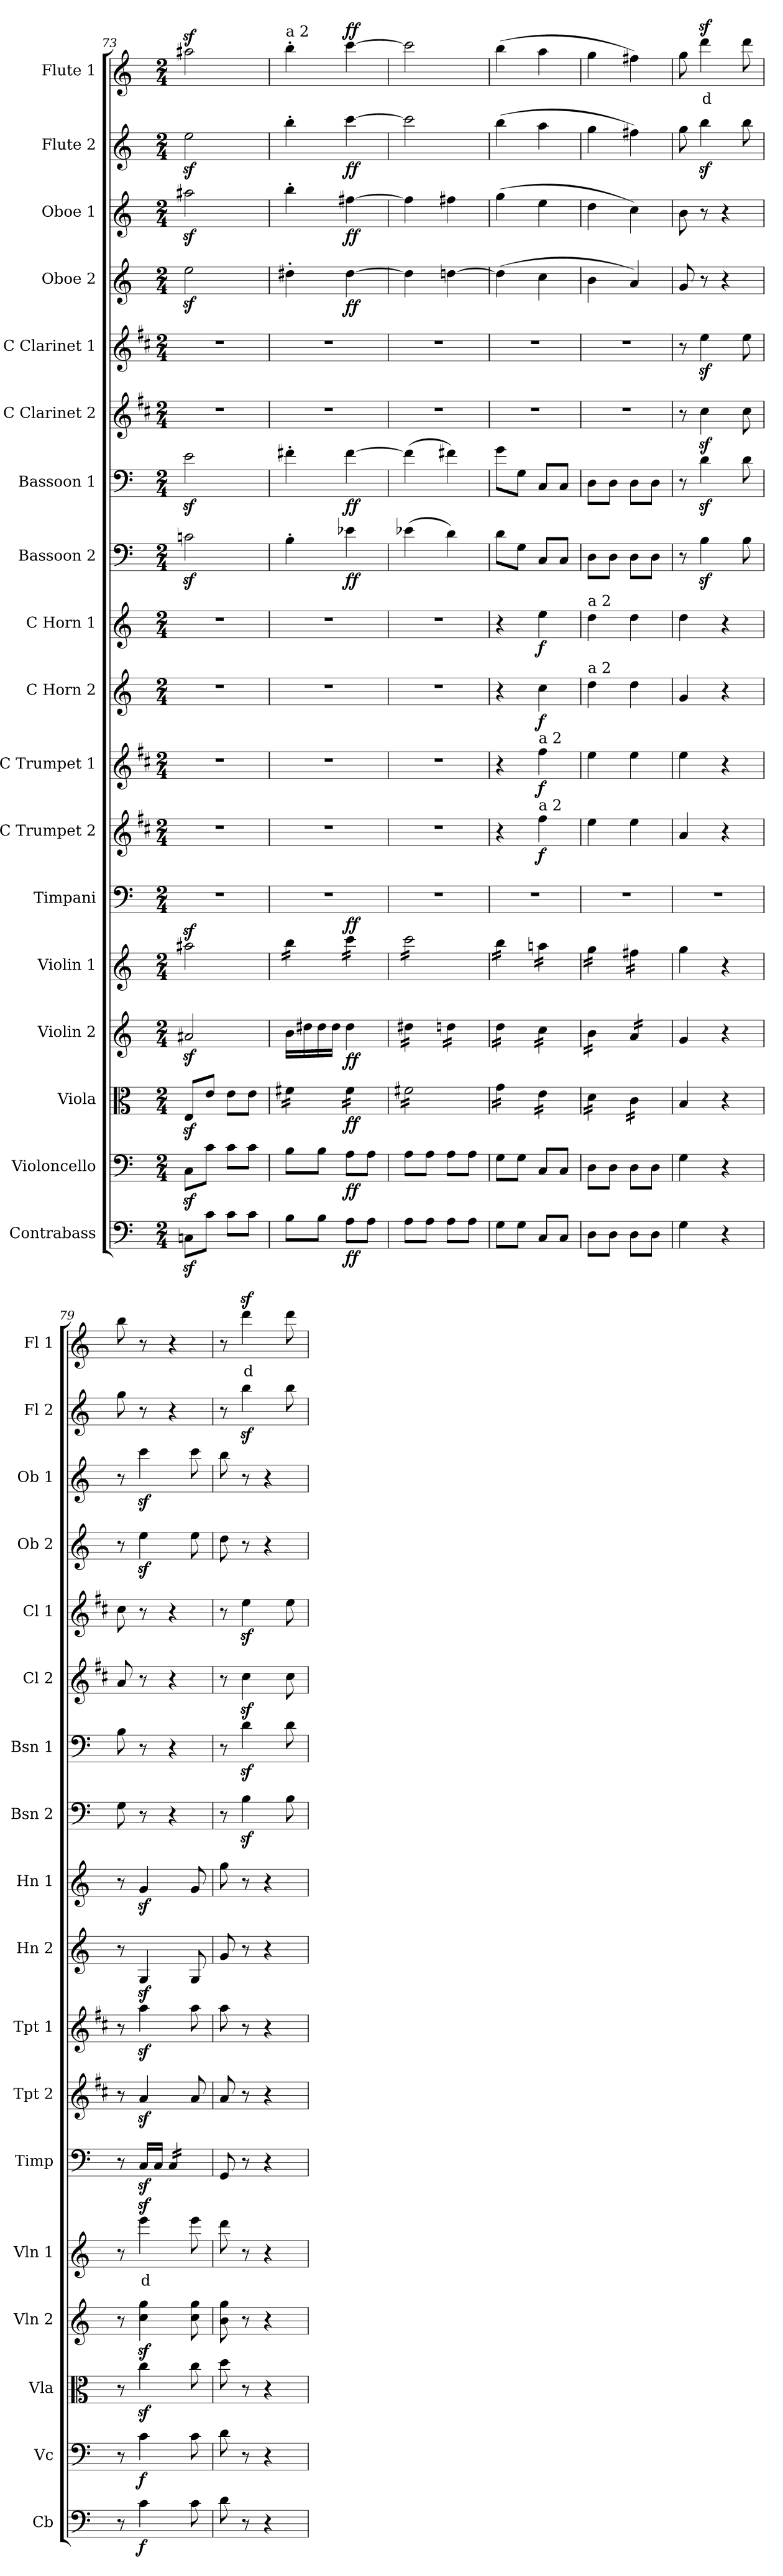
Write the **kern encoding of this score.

**kern	**dynam	**kern	**dynam	**kern	**dynam	**kern	**dynam	**kern	**text	**dynam	**kern	**kern	**dynam	**kern	**dynam	**kern	**dynam	**kern	**dynam	**kern	**dynam	**kern	**dynam	**kern	**kern	**kern	**dynam	**kern	**dynam	**kern	**dynam	**kern	**text	**dynam
*part18	*part18	*part17	*part17	*part16	*part16	*part15	*part15	*part14	*part14	*part14	*part13	*part12	*part12	*part11	*part11	*part10	*part10	*part9	*part9	*part8	*part8	*part7	*part7	*part6	*part5	*part4	*part4	*part3	*part3	*part2	*part2	*part1	*part1	*part1
*staff18	*staff18	*staff17	*staff17	*staff16	*staff16	*staff15	*staff15	*staff14	*staff14	*staff14	*staff13	*staff12	*staff12	*staff11	*staff11	*staff10	*staff10	*staff9	*staff9	*staff8	*staff8	*staff7	*staff7	*staff6	*staff5	*staff4	*staff4	*staff3	*staff3	*staff2	*staff2	*staff1	*staff1	*staff1
*I"Contrabass	*	*I"Violoncello	*	*I"Viola	*	*I"Violin 2	*	*I"Violin 1	*	*	*I"Timpani	*I"C Trumpet 2	*	*I"C Trumpet 1	*	*I"C Horn 2	*	*I"C Horn 1	*	*I"Bassoon 2	*	*I"Bassoon 1	*	*I"C Clarinet 2	*I"C Clarinet 1	*I"Oboe 2	*	*I"Oboe 1	*	*I"Flute 2	*	*I"Flute 1	*	*
*I'Cb	*	*I'Vc	*	*I'Vla	*	*I'Vln 2	*	*I'Vln 1	*	*	*I'Timp	*I'Tpt 2	*	*I'Tpt 1	*	*I'Hn 2	*	*I'Hn 1	*	*I'Bsn 2	*	*I'Bsn 1	*	*I'Cl 2	*I'Cl 1	*I'Ob 2	*	*I'Ob 1	*	*I'Fl 2	*	*I'Fl 1	*	*
*clefF4	*	*clefF4	*	*clefC3	*	*clefG2	*	*clefG2	*	*	*clefF4	*clefG2	*	*clefG2	*	*clefG2	*	*clefG2	*	*clefF4	*	*clefF4	*	*clefG2	*clefG2	*clefG2	*	*clefG2	*	*clefG2	*	*clefG2	*	*
*ITrd7c12	*	*	*	*	*	*	*	*	*	*	*	*ITrd1c2	*	*ITrd1c2	*	*ITrd7c12	*	*ITrd7c12	*	*	*	*	*	*ITrd1c2	*ITrd1c2	*	*	*	*	*	*	*	*	*
*k[]	*	*k[]	*	*k[]	*	*k[]	*	*k[]	*	*	*k[]	*k[]	*	*k[]	*	*k[]	*	*k[]	*	*k[]	*	*k[]	*	*k[]	*k[]	*k[]	*	*k[]	*	*k[]	*	*k[]	*	*
*M2/4	*	*M2/4	*	*M2/4	*	*M2/4	*	*M2/4	*	*	*M2/4	*M2/4	*	*M2/4	*	*M2/4	*	*M2/4	*	*M2/4	*	*M2/4	*	*M2/4	*M2/4	*M2/4	*	*M2/4	*	*M2/4	*	*M2/4	*	*
=73	=73	=73	=73	=73	=73	=73	=73	=73	=73	=73	=73	=73	=73	=73	=73	=73	=73	=73	=73	=73	=73	=73	=73	=73	=73	=73	=73	=73	=73	=73	=73	=73	=73	=73
8CCnz<\L	.	8Cz<\L	.	8Ez</L	.	2a#Xz</	.	2aa#Xz<\	.	.	2r	2r	.	2r	.	2r	.	2r	.	2cnz<\	.	2ez<\	.	2r	2r	2eez<\	.	2aa#Xz<\	.	2eez<\	.	2aa#Xz<\	.	.
8C\J	.	8c\J	.	8e/J	.	.	.	.	.	.	.	.	.	.	.	.	.	.	.	.	.	.	.	.	.	.	.	.	.	.	.	.	.	.
8C\L	.	8c\L	.	8e\L	.	.	.	.	.	.	.	.	.	.	.	.	.	.	.	.	.	.	.	.	.	.	.	.	.	.	.	.	.	.
8C\J	.	8c\J	.	8e\J	.	.	.	.	.	.	.	.	.	.	.	.	.	.	.	.	.	.	.	.	.	.	.	.	.	.	.	.	.	.
=74	=74	=74	=74	=74	=74	=74	=74	=74	=74	=74	=74	=74	=74	=74	=74	=74	=74	=74	=74	=74	=74	=74	=74	=74	=74	=74	=74	=74	=74	=74	=74	=74	=74	=74
!	!	!	!	!	!	!	!	!	!	!	!	!	!	!	!	!	!	!	!	!	!	!	!	!	!	!	!	!	!	!	!	!LO:TX:a:t=a 2	!	!
*	*	*	*	*tremolo	*	*	*	*	*	*	*	*	*	*	*	*	*	*	*	*	*	*	*	*	*	*	*	*	*	*	*	*	*	*
*	*	*	*	*	*	*	*	*tremolo	*	*	*	*	*	*	*	*	*	*	*	*	*	*	*	*	*	*	*	*	*	*	*	*	*	*
8BB\L	.	8B\L	.	16f#X\LL	.	16b\LL	.	16bb\LL	.	.	2r	2r	.	2r	.	2r	.	2r	.	4B'\	.	4f#X'\	.	2r	2r	4dd#X'\	.	4bb'\	.	4bb'\	.	4bb'\	.	.
.	.	.	.	16f#X\	.	16dd#X\	.	16bb\	.	.	.	.	.	.	.	.	.	.	.	.	.	.	.	.	.	.	.	.	.	.	.	.	.	.
8BB\J	.	8B\J	.	16f#X\	.	16dd#\	.	16bb\	.	.	.	.	.	.	.	.	.	.	.	.	.	.	.	.	.	.	.	.	.	.	.	.	.	.
.	.	.	.	16f#X\JJ	.	16dd#\JJ	.	16bb\JJ	.	.	.	.	.	.	.	.	.	.	.	.	.	.	.	.	.	.	.	.	.	.	.	.	.	.
!	!LO:DY:b	!	!LO:DY:b	!	!LO:DY:b	!	!LO:DY:b	!	!	!LO:DY:b	!	!	!	!	!	!	!	!	!	!	!LO:DY:b	!	!LO:DY:b	!	!	!	!LO:DY:b	!	!LO:DY:b	!	!LO:DY:b	!	!	!LO:DY:b
8AA\L	ff	8A\L	ff	16f#\LL	ff	4dd#\	ff	16ccc\LL	.	ff	.	.	.	.	.	.	.	.	.	4e-X\	ff	[4f#\	ff	.	.	[4dd#\	ff	[4ff#X\	ff	[4ccc\	ff	[4ccc\	.	ff
.	.	.	.	16f#\	.	.	.	16ccc\	.	.	.	.	.	.	.	.	.	.	.	.	.	.	.	.	.	.	.	.	.	.	.	.	.	.
8AA\J	.	8A\J	.	16f#\	.	.	.	16ccc\	.	.	.	.	.	.	.	.	.	.	.	.	.	.	.	.	.	.	.	.	.	.	.	.	.	.
.	.	.	.	16f#\JJ	.	.	.	16ccc\JJ	.	.	.	.	.	.	.	.	.	.	.	.	.	.	.	.	.	.	.	.	.	.	.	.	.	.
=75	=75	=75	=75	=75	=75	=75	=75	=75	=75	=75	=75	=75	=75	=75	=75	=75	=75	=75	=75	=75	=75	=75	=75	=75	=75	=75	=75	=75	=75	=75	=75	=75	=75	=75
*	*	*	*	*	*	*tremolo	*	*	*	*	*	*	*	*	*	*	*	*	*	*	*	*	*	*	*	*	*	*	*	*	*	*	*	*
8AA\L	.	8A\L	.	16f#X\LL	.	16dd#X\LL	.	16ccc\LL	.	.	2r	2r	.	2r	.	2r	.	2r	.	(4e-X\	.	(4f#\]	.	2r	2r	4dd#\]	.	4ff#\]	.	2ccc\]	.	2ccc\]	.	.
.	.	.	.	16f#X\	.	16dd#X\	.	16ccc\	.	.	.	.	.	.	.	.	.	.	.	.	.	.	.	.	.	.	.	.	.	.	.	.	.	.
8AA\J	.	8A\J	.	16f#X\	.	16dd#X\	.	16ccc\	.	.	.	.	.	.	.	.	.	.	.	.	.	.	.	.	.	.	.	.	.	.	.	.	.	.
.	.	.	.	16f#X\	.	16dd#X\JJ	.	16ccc\	.	.	.	.	.	.	.	.	.	.	.	.	.	.	.	.	.	.	.	.	.	.	.	.	.	.
8AA\L	.	8A\L	.	16f#X\	.	16ddn\LL	.	16ccc\	.	.	.	.	.	.	.	.	.	.	.	4d\)	.	4f#X\)	.	.	.	[4ddn\	.	4ff#X\	.	.	.	.	.	.
.	.	.	.	16f#X\	.	16ddn\	.	16ccc\	.	.	.	.	.	.	.	.	.	.	.	.	.	.	.	.	.	.	.	.	.	.	.	.	.	.
8AA\J	.	8A\J	.	16f#X\	.	16ddn\	.	16ccc\	.	.	.	.	.	.	.	.	.	.	.	.	.	.	.	.	.	.	.	.	.	.	.	.	.	.
.	.	.	.	16f#X\JJ	.	16ddn\JJ	.	16ccc\JJ	.	.	.	.	.	.	.	.	.	.	.	.	.	.	.	.	.	.	.	.	.	.	.	.	.	.
=76	=76	=76	=76	=76	=76	=76	=76	=76	=76	=76	=76	=76	=76	=76	=76	=76	=76	=76	=76	=76	=76	=76	=76	=76	=76	=76	=76	=76	=76	=76	=76	=76	=76	=76
8GG\L	.	8G\L	.	16g\LL	.	16dd\LL	.	16bb\LL	.	.	2r	4r	.	4r	.	4r	.	4r	.	8d\L	.	8g\L	.	2r	2r	(4dd\]	.	(4gg\	.	(4bb\	.	(4bb\	.	.
.	.	.	.	16g\	.	16dd\	.	16bb\	.	.	.	.	.	.	.	.	.	.	.	.	.	.	.	.	.	.	.	.	.	.	.	.	.	.
8GG\J	.	8G\J	.	16g\	.	16dd\	.	16bb\	.	.	.	.	.	.	.	.	.	.	.	8G\J	.	8G\J	.	.	.	.	.	.	.	.	.	.	.	.
.	.	.	.	16g\JJ	.	16dd\JJ	.	16bb\JJ	.	.	.	.	.	.	.	.	.	.	.	.	.	.	.	.	.	.	.	.	.	.	.	.	.	.
!	!	!	!	!	!	!	!	!	!	!	!	!	!	!LO:TX:a:t=a 2	!	!	!	!	!	!	!	!	!	!	!	!	!	!	!	!	!	!	!	!
!	!	!	!	!	!	!	!	!	!	!	!	!LO:TX:a:t=a 2	!	!	!	!	!	!	!	!	!	!	!	!	!	!	!	!	!	!	!	!	!	!
!	!	!	!	!	!	!	!	!	!	!	!	!	!LO:DY:b	!	!LO:DY:b	!	!LO:DY:b	!	!LO:DY:b	!	!	!	!	!	!	!	!	!	!	!	!	!	!	!
8CC/L	.	8C/L	.	16e\LL	.	16cc\LL	.	16aan\LL	.	.	.	4ee\	f	4ee\	f	4c\	f	4e\	f	8C/L	.	8C/L	.	.	.	4cc\	.	4ee\	.	4aa\	.	4aa\	.	.
.	.	.	.	16e\	.	16cc\	.	16aan\	.	.	.	.	.	.	.	.	.	.	.	.	.	.	.	.	.	.	.	.	.	.	.	.	.	.
8CC/J	.	8C/J	.	16e\	.	16cc\	.	16aan\	.	.	.	.	.	.	.	.	.	.	.	8C/J	.	8C/J	.	.	.	.	.	.	.	.	.	.	.	.
.	.	.	.	16e\JJ	.	16cc\JJ	.	16aan\JJ	.	.	.	.	.	.	.	.	.	.	.	.	.	.	.	.	.	.	.	.	.	.	.	.	.	.
=77	=77	=77	=77	=77	=77	=77	=77	=77	=77	=77	=77	=77	=77	=77	=77	=77	=77	=77	=77	=77	=77	=77	=77	=77	=77	=77	=77	=77	=77	=77	=77	=77	=77	=77
!	!	!	!	!	!	!	!	!	!	!	!	!	!	!	!	!	!	!LO:TX:a:t=a 2	!	!	!	!	!	!	!	!	!	!	!	!	!	!	!	!
!	!	!	!	!	!	!	!	!	!	!	!	!	!	!	!	!LO:TX:a:t=a 2	!	!	!	!	!	!	!	!	!	!	!	!	!	!	!	!	!	!
8DD\L	.	8D\L	.	16d\LL	.	16b\LL	.	16gg\LL	.	.	2r	4dd\	.	4dd\	.	4d\	.	4d\	.	8D\L	.	8D\L	.	2r	2r	4b\	.	4dd\	.	4gg\	.	4gg\	.	.
.	.	.	.	16d\	.	16b\	.	16gg\	.	.	.	.	.	.	.	.	.	.	.	.	.	.	.	.	.	.	.	.	.	.	.	.	.	.
8DD\J	.	8D\J	.	16d\	.	16b\	.	16gg\	.	.	.	.	.	.	.	.	.	.	.	8D\J	.	8D\J	.	.	.	.	.	.	.	.	.	.	.	.
.	.	.	.	16d\JJ	.	16b\JJ	.	16gg\JJ	.	.	.	.	.	.	.	.	.	.	.	.	.	.	.	.	.	.	.	.	.	.	.	.	.	.
8DD\L	.	8D\L	.	16c\LL	.	16a/LL	.	16ff#X\LL	.	.	.	4dd\	.	4dd\	.	4d\	.	4d\	.	8D\L	.	8D\L	.	.	.	4a/)	.	4cc\)	.	4ff#X\)	.	4ff#X\)	.	.
.	.	.	.	16c\	.	16a/	.	16ff#X\	.	.	.	.	.	.	.	.	.	.	.	.	.	.	.	.	.	.	.	.	.	.	.	.	.	.
8DD\J	.	8D\J	.	16c\	.	16a/	.	16ff#X\	.	.	.	.	.	.	.	.	.	.	.	8D\J	.	8D\J	.	.	.	.	.	.	.	.	.	.	.	.
.	.	.	.	16c\JJ	.	16a/JJ	.	16ff#X\JJ	.	.	.	.	.	.	.	.	.	.	.	.	.	.	.	.	.	.	.	.	.	.	.	.	.	.
*	*	*	*	*	*	*	*	*Xtremolo	*	*	*	*	*	*	*	*	*	*	*	*	*	*	*	*	*	*	*	*	*	*	*	*	*	*
*	*	*	*	*	*	*Xtremolo	*	*	*	*	*	*	*	*	*	*	*	*	*	*	*	*	*	*	*	*	*	*	*	*	*	*	*	*
*	*	*	*	*Xtremolo	*	*	*	*	*	*	*	*	*	*	*	*	*	*	*	*	*	*	*	*	*	*	*	*	*	*	*	*	*	*
=78	=78	=78	=78	=78	=78	=78	=78	=78	=78	=78	=78	=78	=78	=78	=78	=78	=78	=78	=78	=78	=78	=78	=78	=78	=78	=78	=78	=78	=78	=78	=78	=78	=78	=78
4GG\	.	4G\	.	4B/	.	4g/	.	4gg\	.	.	2r	4g/	.	4dd\	.	4G/	.	4d\	.	8r	.	8r	.	8r	8r	8g/	.	8b\	.	8gg\	.	8gg\	.	.
!	!	!	!	!	!	!	!	!	!	!	!	!	!	!	!	!	!	!	!	!	!	!	!	!	!	!	!	!	!	!	!	!	!LO:LY:b:color=#FF0000	!
.	.	.	.	.	.	.	.	.	.	.	.	.	.	.	.	.	.	.	.	4Bz<\	.	4dz<\	.	4bz<\	4ddz<\	8r	.	8r	.	4bbz<\	.	4dddz<\	d	.
4r	.	4r	.	4r	.	4r	.	4r	.	.	.	4r	.	4r	.	4r	.	4r	.	.	.	.	.	.	.	4r	.	4r	.	.	.	.	.	.
.	.	.	.	.	.	.	.	.	.	.	.	.	.	.	.	.	.	.	.	8B\	.	8d\	.	8b\	8dd\	.	.	.	.	8bb\	.	8ddd\	.	.
!!LO:PB:g=z
=79	=79	=79	=79	=79	=79	=79	=79	=79	=79	=79	=79	=79	=79	=79	=79	=79	=79	=79	=79	=79	=79	=79	=79	=79	=79	=79	=79	=79	=79	=79	=79	=79	=79	=79
8r	.	8r	.	8r	.	8r	.	8r	.	.	8r	8r	.	8r	.	8r	.	8r	.	8G\	.	8B\	.	8g/	8b\	8r	.	8r	.	8gg\	.	8bb\	.	.
!	!LO:DY:b	!	!LO:DY:b	!	!	!	!	!	!LO:LY:b:color=#FF0000	!	!	!	!	!	!	!	!	!	!	!	!	!	!	!	!	!	!	!	!	!	!	!	!	!
4C\	f	4c\	f	4ccz<\	.	4cc\z< 4gg\z<	.	4eeez<\	d	.	16Cz</LL	4gz</	.	4ggz<\	.	4GGz</	.	4Gz</	.	8r	.	8r	.	8r	8r	4eez<\	.	4cccz<\	.	8r	.	8r	.	.
.	.	.	.	.	.	.	.	.	.	.	16C/JJ	.	.	.	.	.	.	.	.	.	.	.	.	.	.	.	.	.	.	.	.	.	.	.
*	*	*	*	*	*	*	*	*	*	*	*tremolo	*	*	*	*	*	*	*	*	*	*	*	*	*	*	*	*	*	*	*	*	*	*	*
.	.	.	.	.	.	.	.	.	.	.	16C/LL	.	.	.	.	.	.	.	.	4r	.	4r	.	4r	4r	.	.	.	.	4r	.	4r	.	.
.	.	.	.	.	.	.	.	.	.	.	16C/	.	.	.	.	.	.	.	.	.	.	.	.	.	.	.	.	.	.	.	.	.	.	.
8C\	.	8c\	.	8cc\	.	8cc\ 8gg\	.	8eee\	.	.	16C/	8g/	.	8gg\	.	8GG/	.	8G/	.	.	.	.	.	.	.	8ee\	.	8ccc\	.	.	.	.	.	.
.	.	.	.	.	.	.	.	.	.	.	16C/JJ	.	.	.	.	.	.	.	.	.	.	.	.	.	.	.	.	.	.	.	.	.	.	.
*	*	*	*	*	*	*	*	*	*	*	*Xtremolo	*	*	*	*	*	*	*	*	*	*	*	*	*	*	*	*	*	*	*	*	*	*	*
=80	=80	=80	=80	=80	=80	=80	=80	=80	=80	=80	=80	=80	=80	=80	=80	=80	=80	=80	=80	=80	=80	=80	=80	=80	=80	=80	=80	=80	=80	=80	=80	=80	=80	=80
8D\	.	8d\	.	8dd\	.	8b\ 8gg\	.	8ddd\	.	.	8GG/	8g/	.	8gg\	.	8G/	.	8g\	.	8r	.	8r	.	8r	8r	8dd\	.	8bb\	.	8r	.	8r	.	.
!	!	!	!	!	!	!	!	!	!	!	!	!	!	!	!	!	!	!	!	!	!	!	!	!	!	!	!	!	!	!	!	!	!LO:LY:b:color=#FF0000	!
8r	.	8r	.	8r	.	8r	.	8r	.	.	8r	8r	.	8r	.	8r	.	8r	.	4Bz<\	.	4dz<\	.	4bz<\	4ddz<\	8r	.	8r	.	4bbz<\	.	4dddz<\	d	.
4r	.	4r	.	4r	.	4r	.	4r	.	.	4r	4r	.	4r	.	4r	.	4r	.	.	.	.	.	.	.	4r	.	4r	.	.	.	.	.	.
.	.	.	.	.	.	.	.	.	.	.	.	.	.	.	.	.	.	.	.	8B\	.	8d\	.	8b\	8dd\	.	.	.	.	8bb\	.	8ddd\	.	.
=	=	=	=	=	=	=	=	=	=	=	=	=	=	=	=	=	=	=	=	=	=	=	=	=	=	=	=	=	=	=	=	=	=	=
*-	*-	*-	*-	*-	*-	*-	*-	*-	*-	*-	*-	*-	*-	*-	*-	*-	*-	*-	*-	*-	*-	*-	*-	*-	*-	*-	*-	*-	*-	*-	*-	*-	*-	*-
